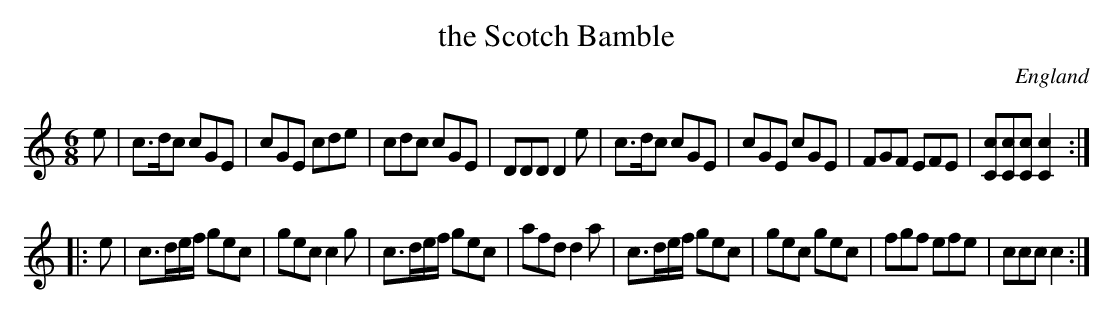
X:1
T:the Scotch Bamble
L:1/8
M:6/8
O:England
K:C major
e | \
c>dc cGE | cGE cde | cdc cGE | DDD D2e | \
c>dc cGE | cGE cGE | FGF EFE | [cC][cC][cC] [cC]2 ::
e | \
c>de/f/ gec | gec c2g | c>de/f/ gec | afd d2a | \
c>de/f/ gec | gec gec | fgf efe | ccc c2 :|
